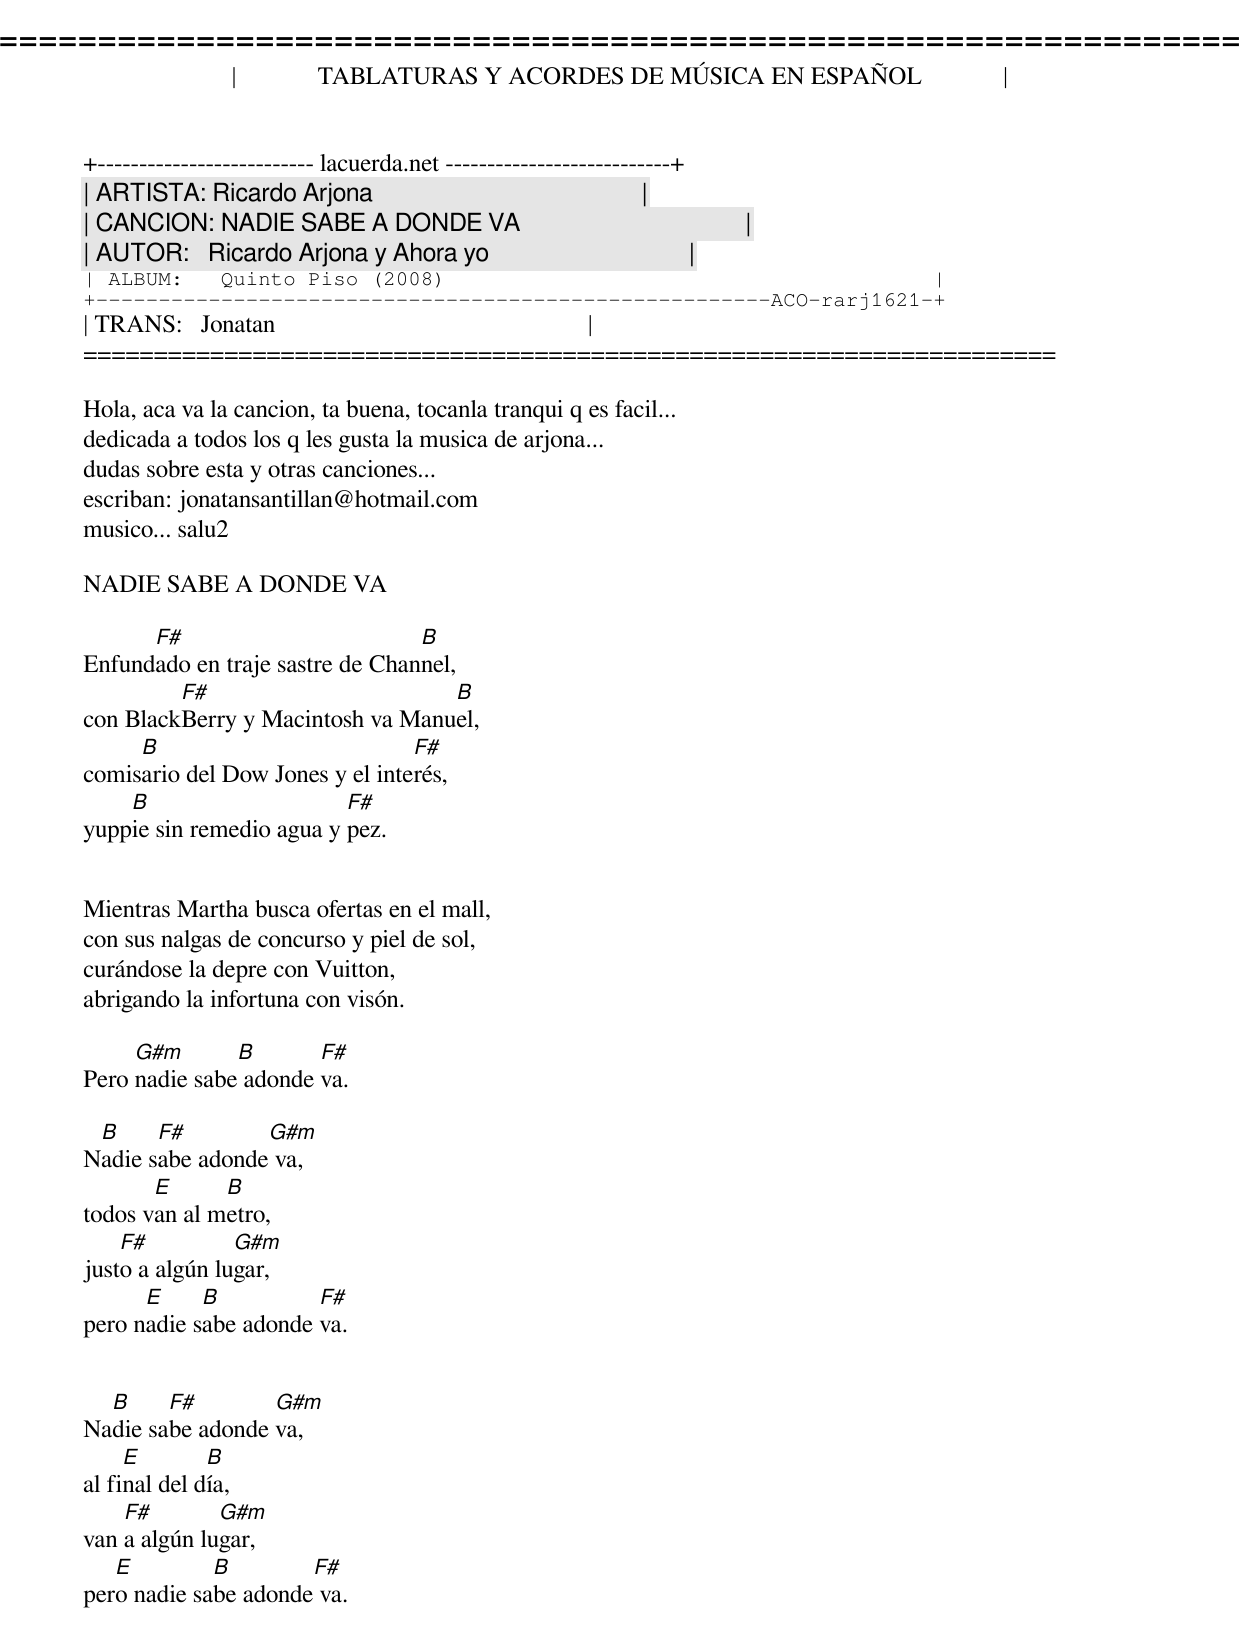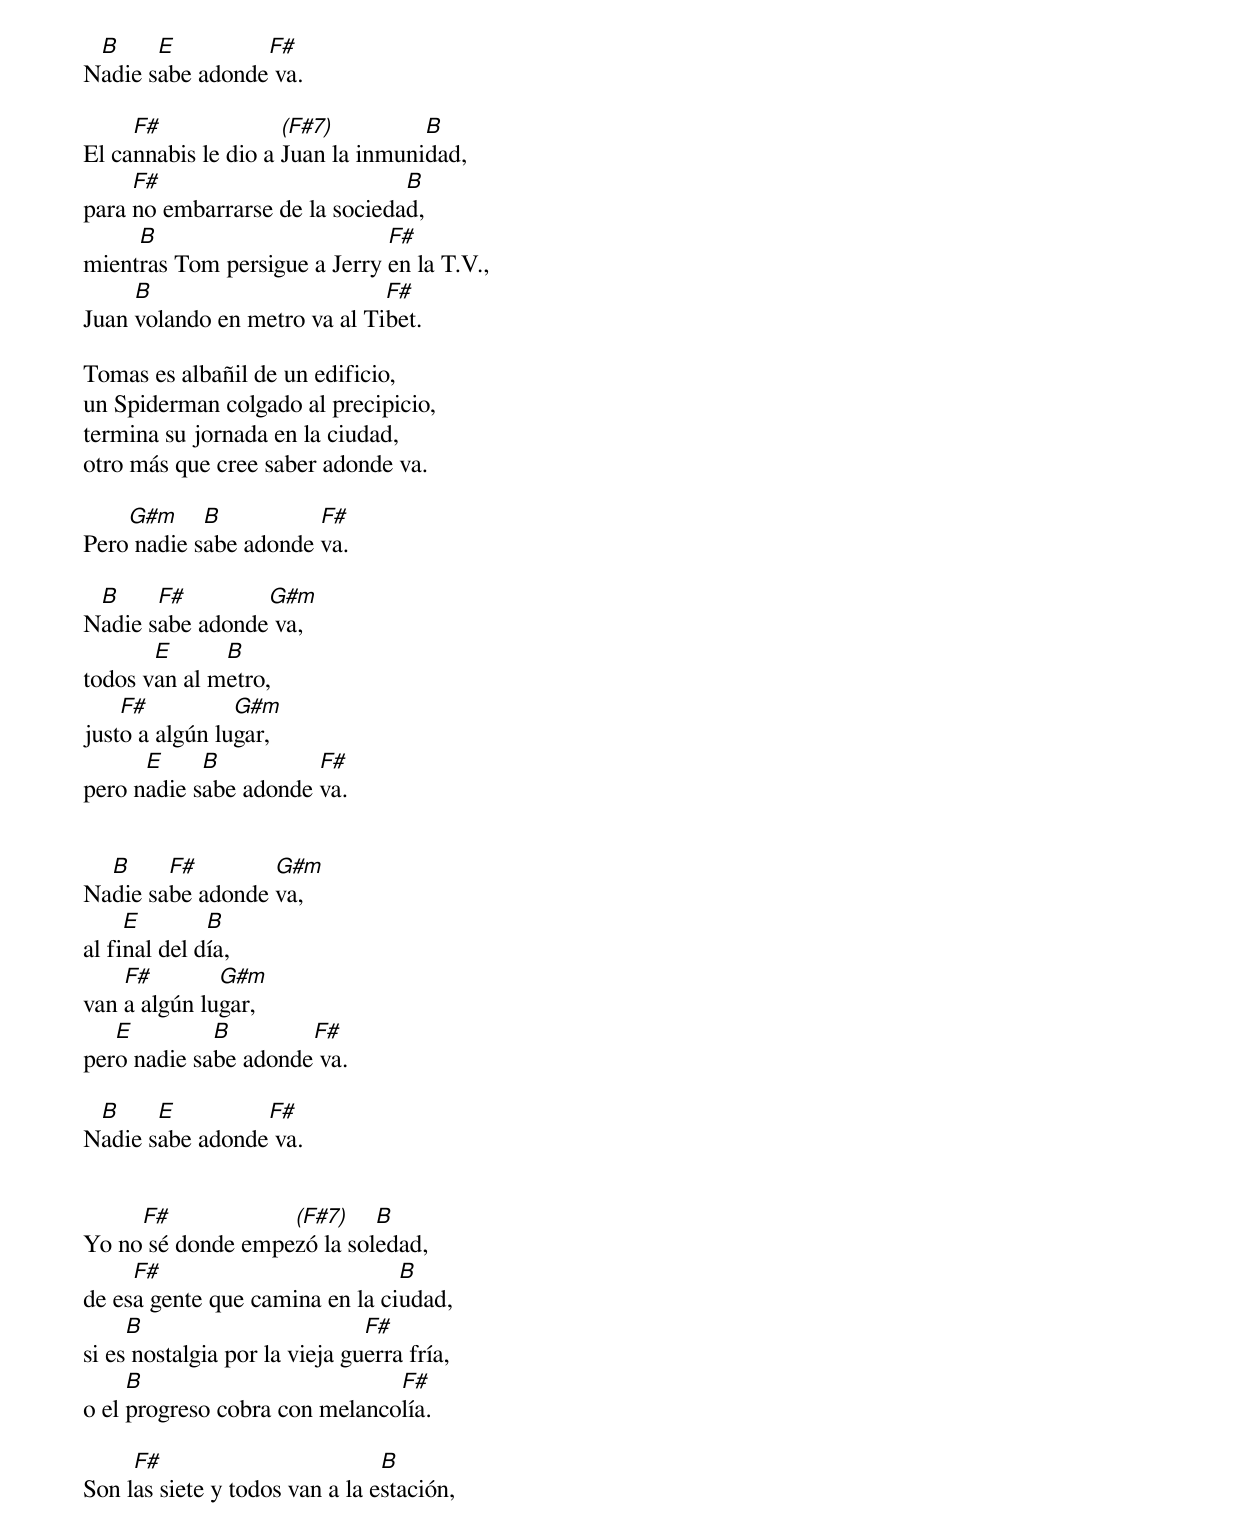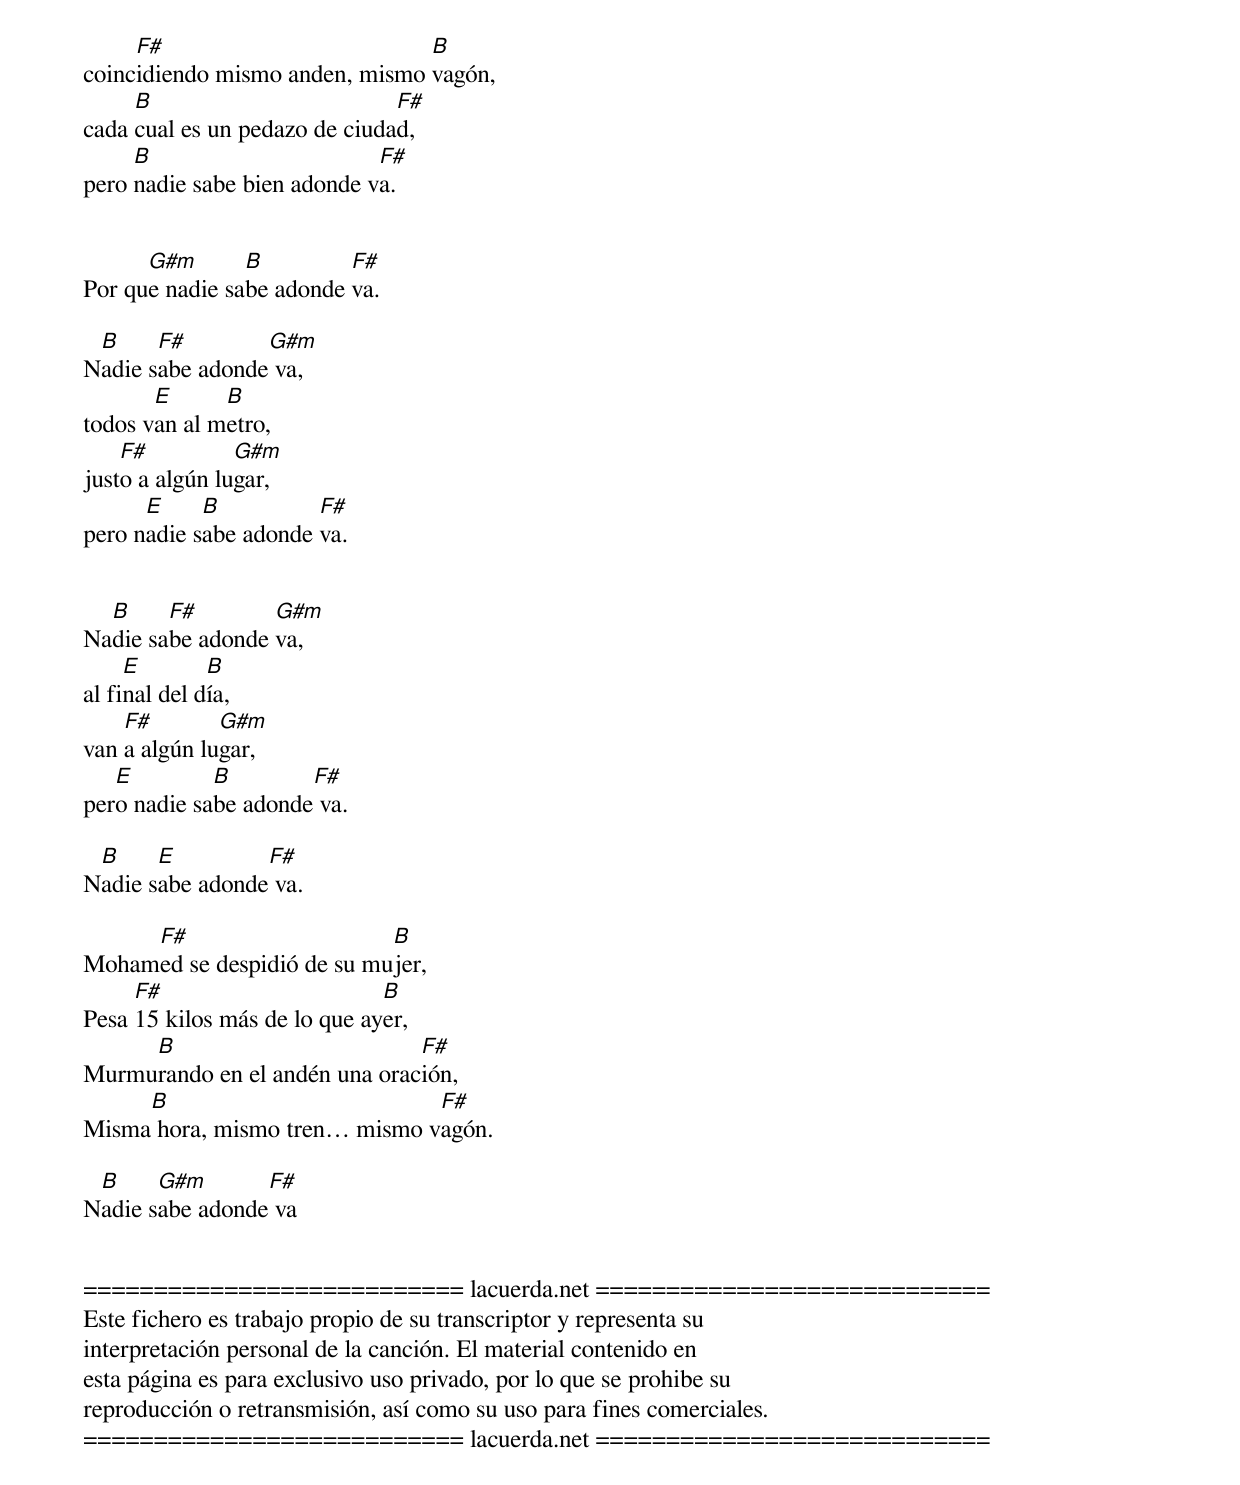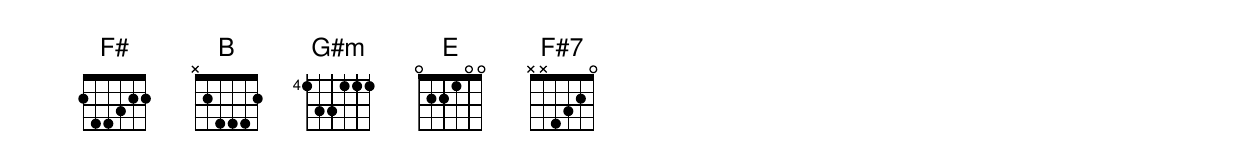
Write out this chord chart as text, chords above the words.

=====================================================================
|             TABLATURAS Y ACORDES DE MÚSICA EN ESPAÑOL             |
+-------------------------- lacuerda.net ---------------------------+
| ARTISTA: Ricardo Arjona                                           |
| CANCION: NADIE SABE A DONDE VA                                    |
| AUTOR:   Ricardo Arjona y Ahora yo                                |
| ALBUM:   Quinto Piso (2008)                                       |
+------------------------------------------------------ACO-rarj1621-+
| TRANS:   Jonatan                                                  |
=====================================================================

Hola, aca va la cancion, ta buena, tocanla tranqui q es facil...
dedicada a todos los q les gusta la musica de arjona...
dudas sobre esta y otras canciones...
escriban: jonatansantillan@hotmail.com
musico... salu2

NADIE SABE A DONDE VA

      F#                         B
Enfundado en traje sastre de Channel,
         F#                       B
con BlackBerry y Macintosh va Manuel,
     B                           F#
comisario del Dow Jones y el interés,
    B                     F#
yuppie sin remedio agua y pez.


Mientras Martha busca ofertas en el mall,
con sus nalgas de concurso y piel de sol,
curándose la depre con Vuitton,
abrigando la infortuna con visón.

     G#m       B       F#
Pero nadie sabe adonde va.

 B     F#        G#m
Nadie sabe adonde va,
       E      B
todos van al metro,
    F#          G#m
justo a algún lugar,
      E     B          F#
pero nadie sabe adonde va.


  B     F#        G#m
Nadie sabe adonde va,
     E        B
al final del día,
    F#        G#m
van a algún lugar,
   E         B        F#
pero nadie sabe adonde va.

 B     E         F#
Nadie sabe adonde va.

     F#              (F#7)         B
El cannabis le dio a Juan la inmunidad,
     F#                         B
para no embarrarse de la sociedad,
     B                        F#
mientras Tom persigue a Jerry en la T.V.,
     B                        F#
Juan volando en metro va al Tibet.

Tomas es albañil de un edificio,
un Spiderman colgado al precipicio,
termina su jornada en la ciudad,
otro más que cree saber adonde va.

    G#m     B          F#
Pero nadie sabe adonde va.

 B     F#        G#m
Nadie sabe adonde va,
       E      B
todos van al metro,
    F#          G#m
justo a algún lugar,
      E     B          F#
pero nadie sabe adonde va.


  B     F#        G#m
Nadie sabe adonde va,
     E        B
al final del día,
    F#        G#m
van a algún lugar,
   E         B        F#
pero nadie sabe adonde va.

 B     E         F#
Nadie sabe adonde va.


     F#            (F#7)    B
Yo no sé donde empezó la soledad,
     F#                         B
de esa gente que camina en la ciudad,
     B                         F#
si es nostalgia por la vieja guerra fría,
     B                         F#
o el progreso cobra con melancolía.

     F#                         B
Son las siete y todos van a la estación,
     F#                         B
coincidiendo mismo anden, mismo vagón,
     B                         F#
cada cual es un pedazo de ciudad,
     B                       F#
pero nadie sabe bien adonde va.


      G#m       B         F#
Por que nadie sabe adonde va.

 B     F#        G#m
Nadie sabe adonde va,
       E      B
todos van al metro,
    F#          G#m
justo a algún lugar,
      E     B          F#
pero nadie sabe adonde va.


  B     F#        G#m
Nadie sabe adonde va,
     E        B
al final del día,
    F#        G#m
van a algún lugar,
   E         B        F#
pero nadie sabe adonde va.

 B     E         F#
Nadie sabe adonde va.

     F#                     B
Mohamed se despidió de su mujer,
     F#                       B
Pesa 15 kilos más de lo que ayer,
     B                         F#
Murmurando en el andén una oración,
     B                         F#
Misma hora, mismo tren mismo vagón.

 B     G#m       F#
Nadie sabe adonde va


=========================== lacuerda.net ============================
Este fichero es trabajo propio de su transcriptor y representa su
interpretación personal de la canción. El material contenido en
esta página es para exclusivo uso privado, por lo que se prohibe su
reproducción o retransmisión, así como su uso para fines comerciales.
=========================== lacuerda.net ============================
